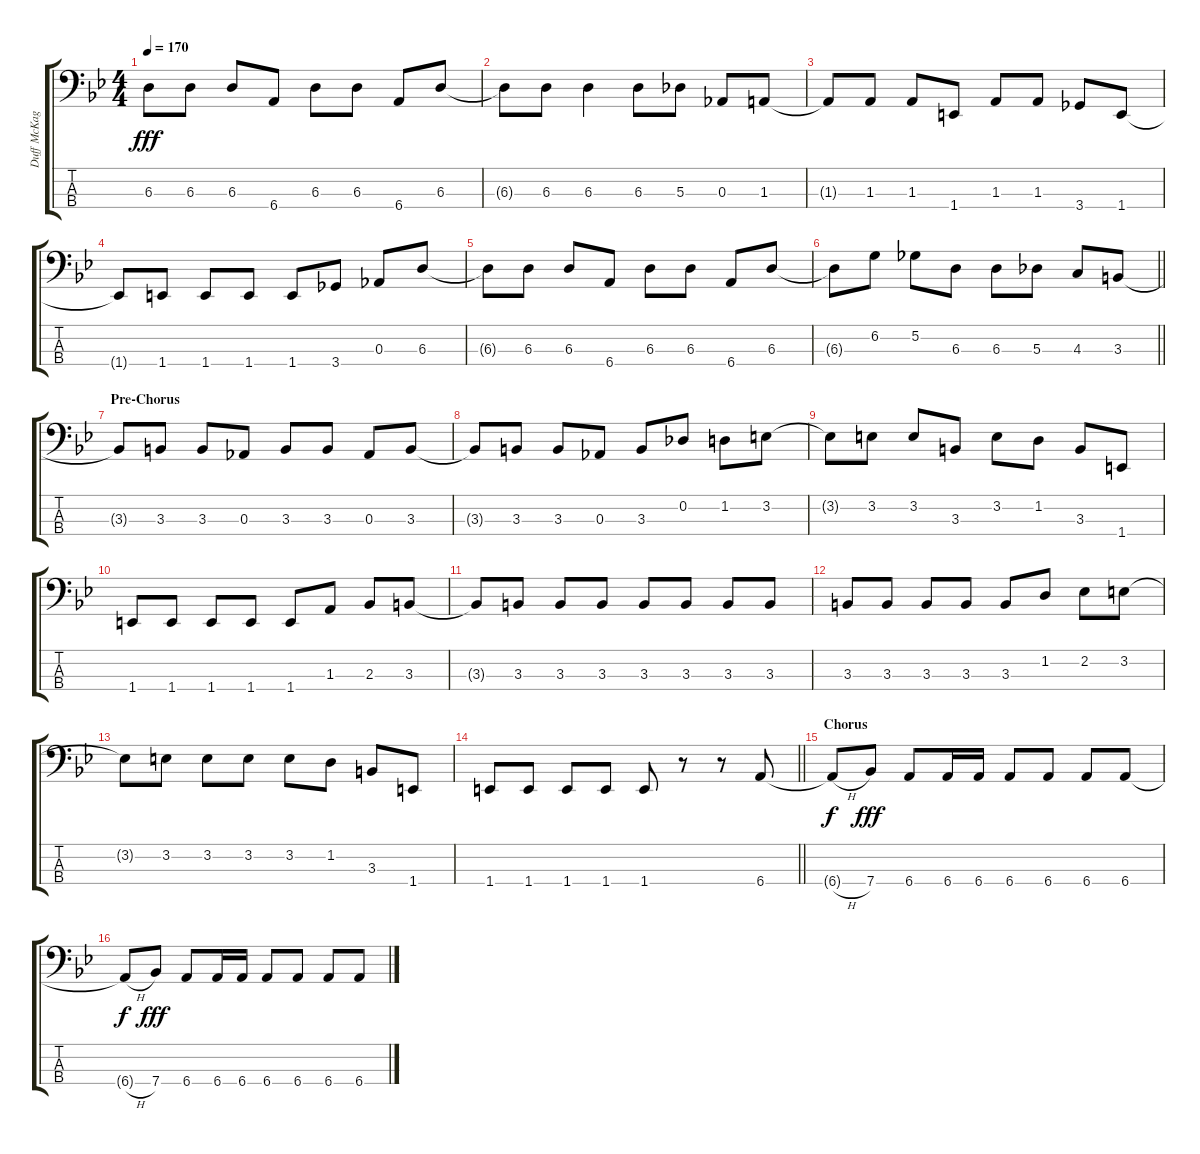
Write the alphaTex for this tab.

\track ("Duff McKagan - Bass" "Duff McKag") {instrument electricbasspick}
\staff {score tabs}
\tuning (Gb2 Db2 Ab1 Eb1) {hide}
\ts (4 4)
\tempo 170
\clef f4
\ks bb
6.3{t}.8{dy fff} 6.3.8 6.3.8 6.4.8 6.3.8 6.3.8 6.4.8 6.3.8 |
6.3{t}.8 6.3.8 6.3.4 6.3.8 5.3.8 0.3.8 1.3.8 |
1.3{t}.8 1.3.8 1.3.8 1.4.8 1.3.8 1.3.8 3.4.8 1.4.8 |
1.4{t}.8 1.4.8 1.4.8 1.4.8 1.4.8 3.4.8 0.3.8 6.3.8 |
6.3{t}.8 6.3.8 6.3.8 6.4.8 6.3.8 6.3.8 6.4.8 6.3.8 |
\barLineRight lightlight
6.3{t}.8 6.2.8 5.2.8 6.3.8 6.3.8 5.3.8 4.3.8 3.3.8 |
\section ("" "Pre-Chorus")
3.3{t}.8 3.3.8 3.3.8 0.3.8 3.3.8 3.3.8 0.3.8 3.3.8 |
3.3{t}.8 3.3.8 3.3.8 0.3.8 3.3.8 0.2.8 1.2.8 3.2.8 |
3.2{t}.8 3.2.8 3.2.8 3.3.8 3.2.8 1.2.8 3.3.8 1.4.8 |
1.4.8 1.4.8 1.4.8 1.4.8 1.4.8 1.3.8 2.3.8 3.3.8 |
3.3{t}.8 3.3.8 3.3.8 3.3.8 3.3.8 3.3.8 3.3.8 3.3.8 |
3.3.8 3.3.8 3.3.8 3.3.8 3.3.8 1.2.8 2.2.8 3.2.8 |
3.2{t}.8 3.2.8 3.2.8 3.2.8 3.2.8 1.2.8 3.3.8 1.4.8 |
\barLineRight lightlight
1.4.8 1.4.8 1.4.8 1.4.8 1.4.8 r.8 r.8 6.4.8 |
\section ("" "Chorus")
6.4{h t}.8{dy f} 7.4.8{dy fff} 6.4.8 6.4.16 6.4.16 6.4.8 6.4.8 6.4.8 6.4.8 |
6.4{h t}.8{dy f} 7.4.8{dy fff} 6.4.8 6.4.16 6.4.16 6.4.8 6.4.8 6.4.8 6.4.8
